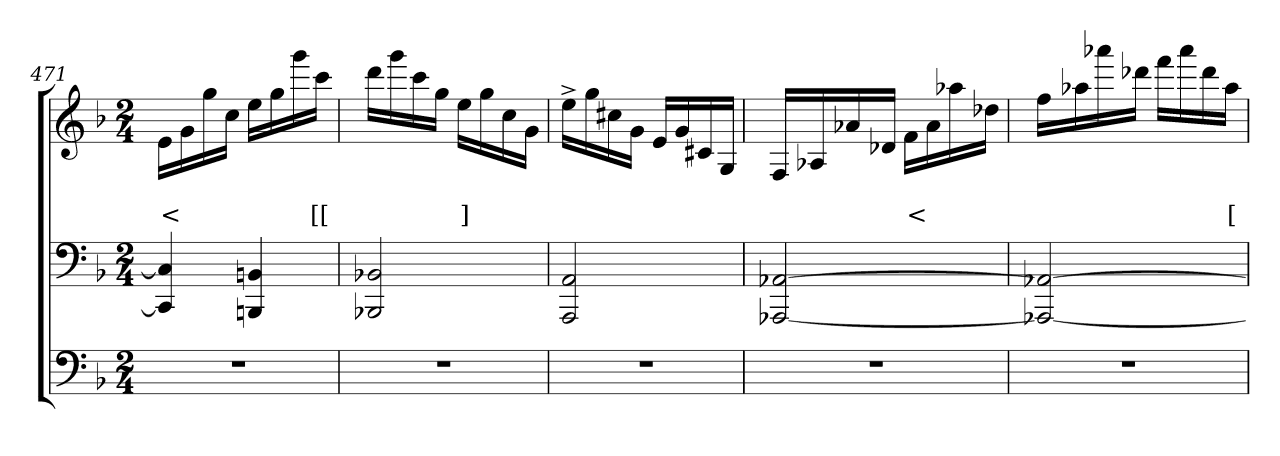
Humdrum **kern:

**kern	**kern	**kern	**text	**text
*part3	*part2	*part1	*part1	*part1
*staff3	*staff2	*staff1	*staff1	*staff1
*clefF4	*clefF4	*clefG2	*	*
*k[b-]	*k[b-]	*k[b-]	*	*
*M2/4	*M2/4	*M2/4	*	*
=471	=471	=471	=471	=471
2r	4C] 4CC]	16eLL	.	<
.	.	16g	.	.
.	.	16gg	.	.
.	.	16ccJJ	.	.
.	4BBn 4BBBn	16eeLL	.	.
.	.	16gg	.	.
.	.	16ggg	.	.
.	.	16cccJJ	.	[[
=472	=472	=472	=472	=472
2r	2BB-X 2BBB-X	16dddLL	.	.
.	.	16ggg	.	.
.	.	16ccc	.	.
.	.	16ggJJ	.	.
.	.	16eeLL	.	]
.	.	16gg	.	.
.	.	16cc	.	.
.	.	16gJJ	.	.
=473	=473	=473	=473	=473
2r	2AA 2AAA	16ee^>LL	.	.
.	.	16gg	.	.
.	.	16cc#X	.	.
.	.	16gJJ	.	.
.	.	16eLL	.	.
.	.	16g	.	.
.	.	16c#	.	.
.	.	16GJJ	.	.
=474	=474	=474	=474	=474
2r	[2AA-X/ [2AAA-X/	16FLL	.	.
.	.	16A-X	.	.
.	.	16a-	.	.
.	.	16d-XJJ	.	.
.	.	16fLL	.	<
.	.	16a-	.	.
.	.	16aa-	.	.
.	.	16dd-JJ	.	.
=475	=475	=475	=475	=475
2r	2AA-X_ 2AAA-X_	16ffLL	.	.
.	.	16aa-X	.	.
.	.	16aaa-	.	.
.	.	16ddd-XJJ	.	.
.	.	16fffLL	.	.
.	.	16aaa-	.	.
.	.	16ddd-	.	.
.	.	16aa-JJ	.	[
=	=	=	=	=
*-	*-	*-	*-	*-
